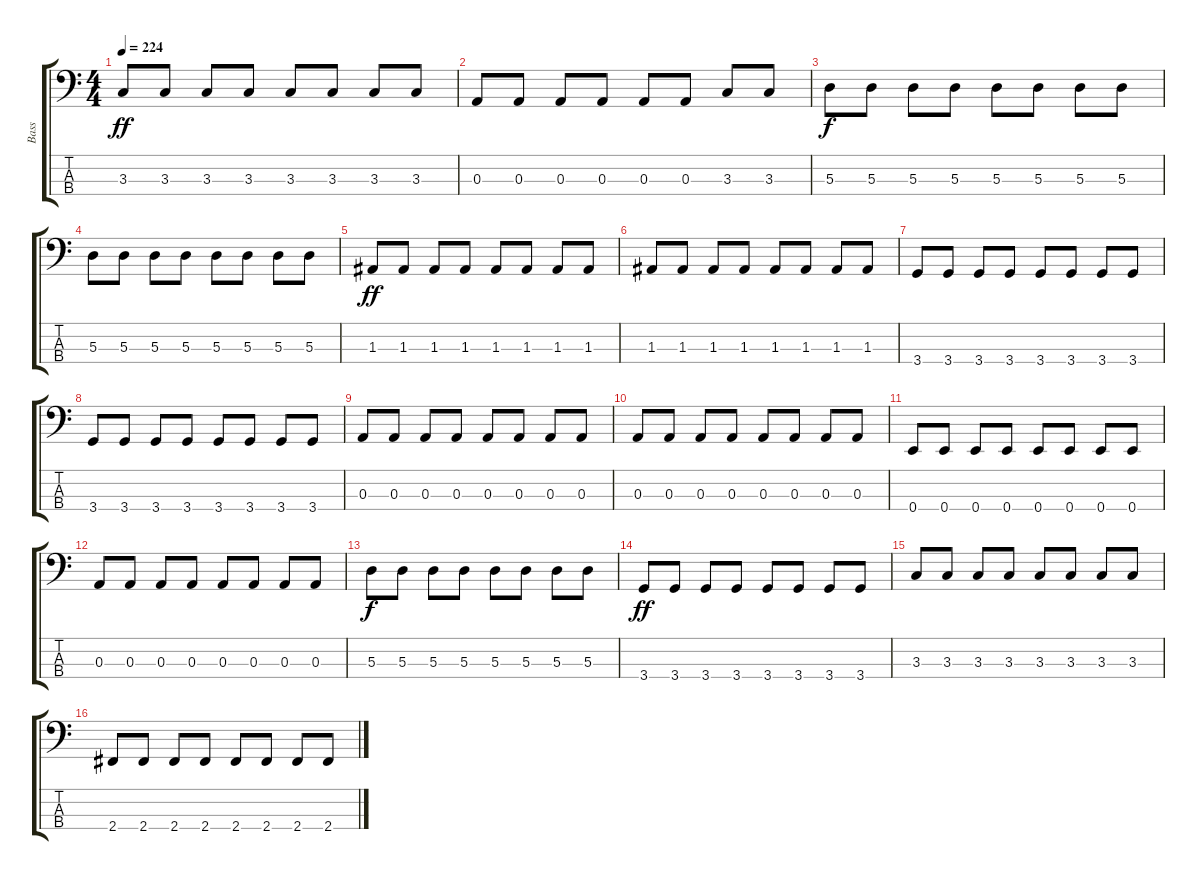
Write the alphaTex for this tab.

\track ("Bass" "Bass") {instrument electricbasspick}
\staff {score tabs}
\tuning (G2 D2 A1 E1) {hide}
\ts (4 4)
\tempo 224
\clef f4
\ks c
3.3.8{dy ff} 3.3.8 3.3.8 3.3.8 3.3.8 3.3.8 3.3.8 3.3.8 |
0.3.8 0.3.8 0.3.8 0.3.8 0.3.8 0.3.8 3.3.8 3.3.8 |
5.3.8{dy f} 5.3.8 5.3.8 5.3.8 5.3.8 5.3.8 5.3.8 5.3.8 |
5.3.8 5.3.8 5.3.8 5.3.8 5.3.8 5.3.8 5.3.8 5.3.8 |
1.3.8{dy ff} 1.3.8 1.3.8 1.3.8 1.3.8 1.3.8 1.3.8 1.3.8 |
1.3.8 1.3.8 1.3.8 1.3.8 1.3.8 1.3.8 1.3.8 1.3.8 |
3.4.8 3.4.8 3.4.8 3.4.8 3.4.8 3.4.8 3.4.8 3.4.8 |
3.4.8 3.4.8 3.4.8 3.4.8 3.4.8 3.4.8 3.4.8 3.4.8 |
0.3.8 0.3.8 0.3.8 0.3.8 0.3.8 0.3.8 0.3.8 0.3.8 |
0.3.8 0.3.8 0.3.8 0.3.8 0.3.8 0.3.8 0.3.8 0.3.8 |
0.4.8 0.4.8 0.4.8 0.4.8 0.4.8 0.4.8 0.4.8 0.4.8 |
0.3.8 0.3.8 0.3.8 0.3.8 0.3.8 0.3.8 0.3.8 0.3.8 |
5.3.8{dy f} 5.3.8 5.3.8 5.3.8 5.3.8 5.3.8 5.3.8 5.3.8 |
3.4.8{dy ff} 3.4.8 3.4.8 3.4.8 3.4.8 3.4.8 3.4.8 3.4.8 |
3.3.8 3.3.8 3.3.8 3.3.8 3.3.8 3.3.8 3.3.8 3.3.8 |
2.4.8 2.4.8 2.4.8 2.4.8 2.4.8 2.4.8 2.4.8 2.4.8
